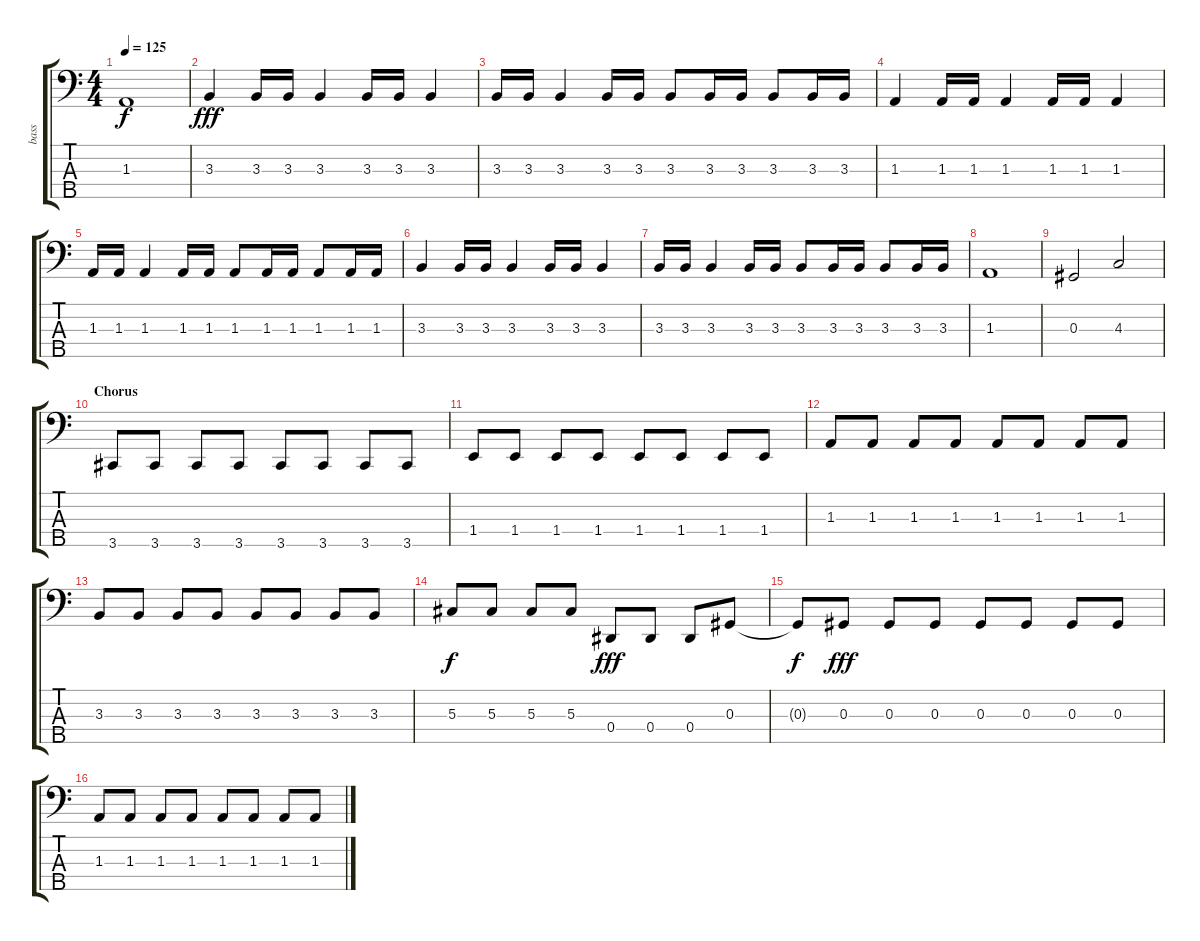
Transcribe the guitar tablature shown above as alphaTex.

\track ("bass" "bass") {instrument electricbassfinger}
\staff {score tabs}
\tuning (Gb2 Db2 Ab1 Eb1 Bb0) {hide}
\ts (4 4)
\tempo 125
\clef f4
\ks c
1.3{t}.1{dy f} |
3.3.4{dy fff} 3.3.16 3.3.16 3.3.4 3.3.16 3.3.16 3.3.4 |
3.3.16 3.3.16 3.3.4 3.3.16 3.3.16 3.3.8 3.3.16 3.3.16 3.3.8 3.3.16 3.3.16 |
1.3.4 1.3.16 1.3.16 1.3.4 1.3.16 1.3.16 1.3.4 |
1.3.16 1.3.16 1.3.4 1.3.16 1.3.16 1.3.8 1.3.16 1.3.16 1.3.8 1.3.16 1.3.16 |
3.3.4 3.3.16 3.3.16 3.3.4 3.3.16 3.3.16 3.3.4 |
3.3.16 3.3.16 3.3.4 3.3.16 3.3.16 3.3.8 3.3.16 3.3.16 3.3.8 3.3.16 3.3.16 |
1.3.1 |
0.3.2 4.3.2 |
\section ("" "Chorus")
3.5.8 3.5.8 3.5.8 3.5.8 3.5.8 3.5.8 3.5.8 3.5.8 |
1.4.8 1.4.8 1.4.8 1.4.8 1.4.8 1.4.8 1.4.8 1.4.8 |
1.3.8 1.3.8 1.3.8 1.3.8 1.3.8 1.3.8 1.3.8 1.3.8 |
3.3.8 3.3.8 3.3.8 3.3.8 3.3.8 3.3.8 3.3.8 3.3.8 |
5.3.8{dy f} 5.3.8 5.3.8 5.3.8 0.4.8{dy fff} 0.4.8 0.4.8 0.3.8 |
0.3{t}.8{dy f} 0.3.8{dy fff} 0.3.8 0.3.8 0.3.8 0.3.8 0.3.8 0.3.8 |
1.3.8 1.3.8 1.3.8 1.3.8 1.3.8 1.3.8 1.3.8 1.3.8
